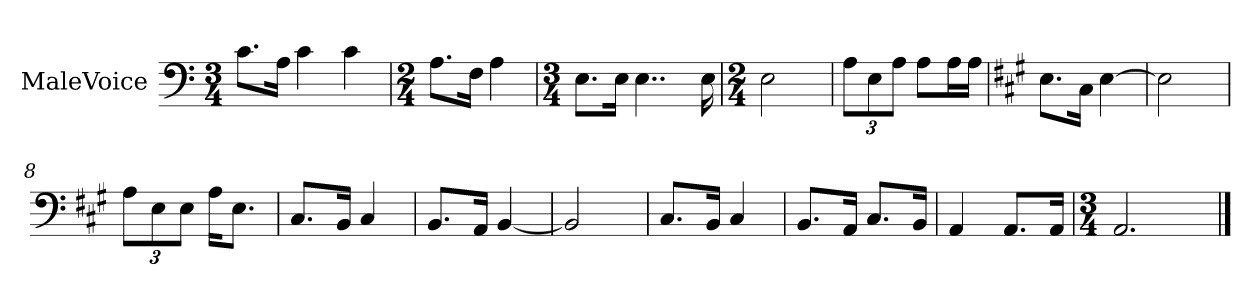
**kern
*part1
*staff1
*I"MaleVoice
*clefF4
*k[]
*M3/4
*MM80
=1
8.c\L
16A\Jk
4c
4c
=2
*M2/4
8.A\L
16F\Jk
4A
=3
*M3/4
8.E\L
16E\Jk
4..E
16E
=4
*M2/4
2E
=5
12A\L
12E\
12A\J
8A\L
16A\L
16A\JJ
=6
*k[f#c#g#]
8.E\L
16C#\Jk
[4E
=7
2E]
=8
12A\L
12E\
12E\J
16A\KL
8.E\J
=9
8.C#/L
16BB/Jk
4C#
=10
8.BB/L
16AA/Jk
[4BB
=11
2BB]
=12
8.C#/L
16BB/Jk
4C#
=13
8.BB/L
16AA/Jk
8.C#/L
16BB/Jk
=14
4AA
8.AA/L
16AA/Jk
=15
*M3/4
2.AA
==
*-
